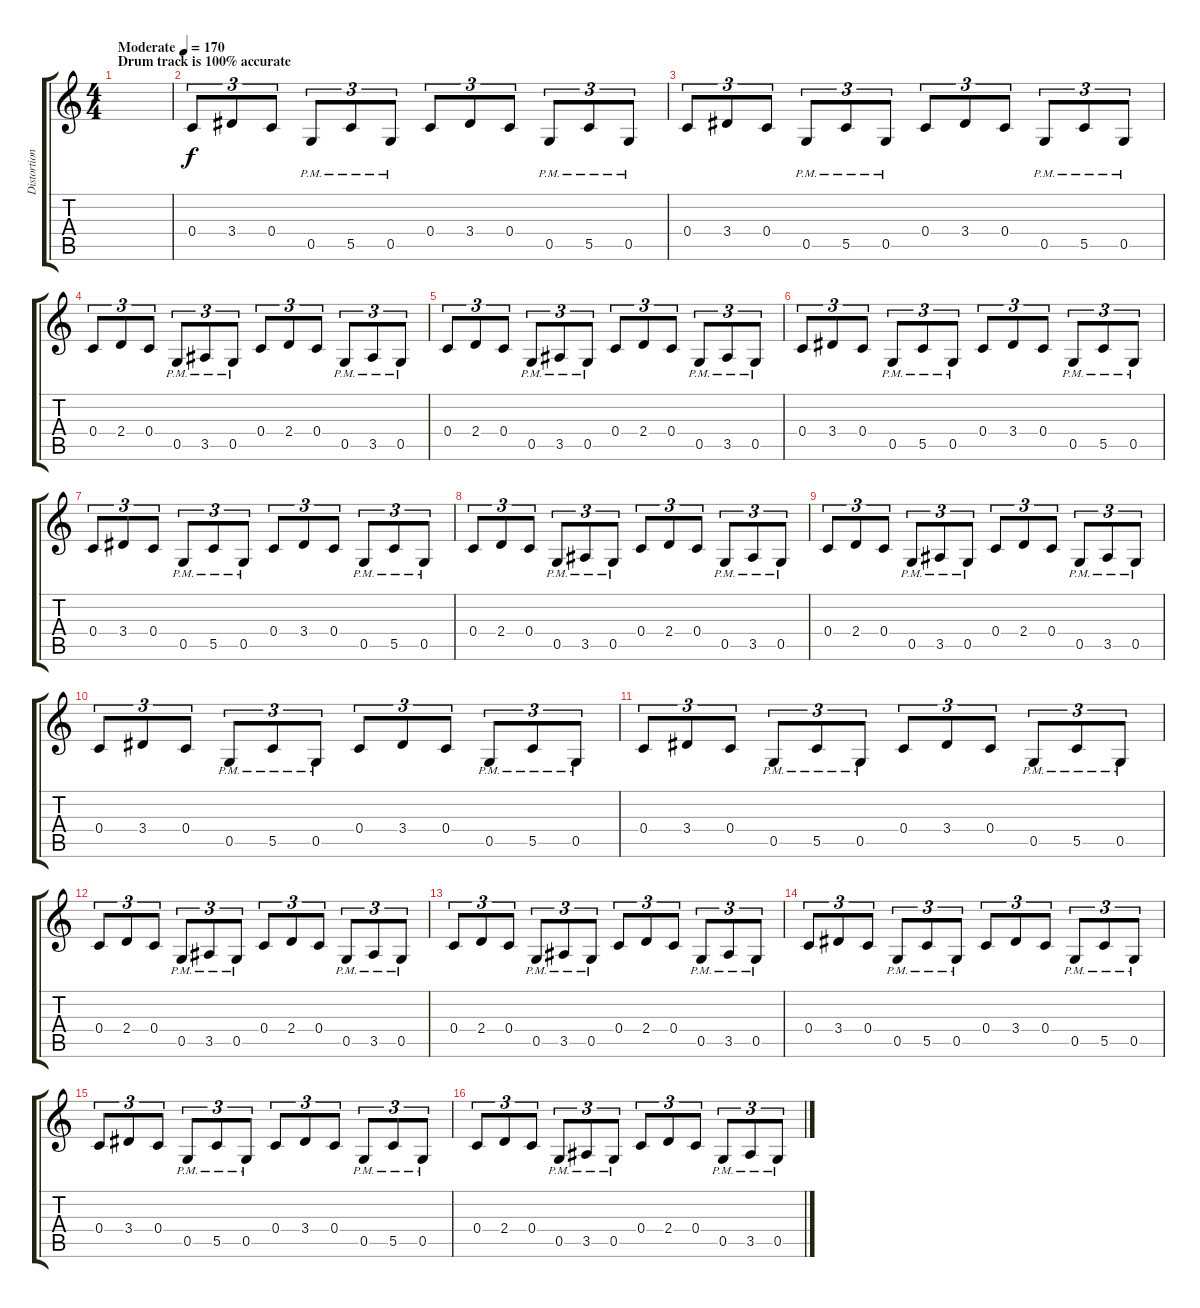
\track ("Distortion Guitar" "Distortion") {instrument distortionguitar}
\staff {score tabs}
\tuning (D4 A3 F3 C3 G2 D2) {hide}
\ts (4 4)
\section ("" "Drum track is 100% accurate")
\tempo (170 "Moderate")
\clef g2
\ks c
|
0.4.8{tu (3 2)} 3.4.8{tu (3 2)} 0.4.8{tu (3 2)} 0.5{pm}.8{tu (3 2)} 5.5{pm}.8{tu (3 2)} 0.5{pm}.8{tu (3 2)} 0.4.8{tu (3 2)} 3.4.8{tu (3 2)} 0.4.8{tu (3 2)} 0.5{pm}.8{tu (3 2)} 5.5{pm}.8{tu (3 2)} 0.5{pm}.8{tu (3 2)} |
0.4.8{tu (3 2)} 3.4.8{tu (3 2)} 0.4.8{tu (3 2)} 0.5{pm}.8{tu (3 2)} 5.5{pm}.8{tu (3 2)} 0.5{pm}.8{tu (3 2)} 0.4.8{tu (3 2)} 3.4.8{tu (3 2)} 0.4.8{tu (3 2)} 0.5{pm}.8{tu (3 2)} 5.5{pm}.8{tu (3 2)} 0.5{pm}.8{tu (3 2)} |
0.4.8{tu (3 2)} 2.4.8{tu (3 2)} 0.4.8{tu (3 2)} 0.5{pm}.8{tu (3 2)} 3.5{pm}.8{tu (3 2)} 0.5{pm}.8{tu (3 2)} 0.4.8{tu (3 2)} 2.4.8{tu (3 2)} 0.4.8{tu (3 2)} 0.5{pm}.8{tu (3 2)} 3.5{pm}.8{tu (3 2)} 0.5{pm}.8{tu (3 2)} |
0.4.8{tu (3 2)} 2.4.8{tu (3 2)} 0.4.8{tu (3 2)} 0.5{pm}.8{tu (3 2)} 3.5{pm}.8{tu (3 2)} 0.5{pm}.8{tu (3 2)} 0.4.8{tu (3 2)} 2.4.8{tu (3 2)} 0.4.8{tu (3 2)} 0.5{pm}.8{tu (3 2)} 3.5{pm}.8{tu (3 2)} 0.5{pm}.8{tu (3 2)} |
0.4.8{tu (3 2)} 3.4.8{tu (3 2)} 0.4.8{tu (3 2)} 0.5{pm}.8{tu (3 2)} 5.5{pm}.8{tu (3 2)} 0.5{pm}.8{tu (3 2)} 0.4.8{tu (3 2)} 3.4.8{tu (3 2)} 0.4.8{tu (3 2)} 0.5{pm}.8{tu (3 2)} 5.5{pm}.8{tu (3 2)} 0.5{pm}.8{tu (3 2)} |
0.4.8{tu (3 2)} 3.4.8{tu (3 2)} 0.4.8{tu (3 2)} 0.5{pm}.8{tu (3 2)} 5.5{pm}.8{tu (3 2)} 0.5{pm}.8{tu (3 2)} 0.4.8{tu (3 2)} 3.4.8{tu (3 2)} 0.4.8{tu (3 2)} 0.5{pm}.8{tu (3 2)} 5.5{pm}.8{tu (3 2)} 0.5{pm}.8{tu (3 2)} |
0.4.8{tu (3 2)} 2.4.8{tu (3 2)} 0.4.8{tu (3 2)} 0.5{pm}.8{tu (3 2)} 3.5{pm}.8{tu (3 2)} 0.5{pm}.8{tu (3 2)} 0.4.8{tu (3 2)} 2.4.8{tu (3 2)} 0.4.8{tu (3 2)} 0.5{pm}.8{tu (3 2)} 3.5{pm}.8{tu (3 2)} 0.5{pm}.8{tu (3 2)} |
0.4.8{tu (3 2)} 2.4.8{tu (3 2)} 0.4.8{tu (3 2)} 0.5{pm}.8{tu (3 2)} 3.5{pm}.8{tu (3 2)} 0.5{pm}.8{tu (3 2)} 0.4.8{tu (3 2)} 2.4.8{tu (3 2)} 0.4.8{tu (3 2)} 0.5{pm}.8{tu (3 2)} 3.5{pm}.8{tu (3 2)} 0.5{pm}.8{tu (3 2)} |
0.4.8{tu (3 2)} 3.4.8{tu (3 2)} 0.4.8{tu (3 2)} 0.5{pm}.8{tu (3 2)} 5.5{pm}.8{tu (3 2)} 0.5{pm}.8{tu (3 2)} 0.4.8{tu (3 2)} 3.4.8{tu (3 2)} 0.4.8{tu (3 2)} 0.5{pm}.8{tu (3 2)} 5.5{pm}.8{tu (3 2)} 0.5{pm}.8{tu (3 2)} |
0.4.8{tu (3 2)} 3.4.8{tu (3 2)} 0.4.8{tu (3 2)} 0.5{pm}.8{tu (3 2)} 5.5{pm}.8{tu (3 2)} 0.5{pm}.8{tu (3 2)} 0.4.8{tu (3 2)} 3.4.8{tu (3 2)} 0.4.8{tu (3 2)} 0.5{pm}.8{tu (3 2)} 5.5{pm}.8{tu (3 2)} 0.5{pm}.8{tu (3 2)} |
0.4.8{tu (3 2)} 2.4.8{tu (3 2)} 0.4.8{tu (3 2)} 0.5{pm}.8{tu (3 2)} 3.5{pm}.8{tu (3 2)} 0.5{pm}.8{tu (3 2)} 0.4.8{tu (3 2)} 2.4.8{tu (3 2)} 0.4.8{tu (3 2)} 0.5{pm}.8{tu (3 2)} 3.5{pm}.8{tu (3 2)} 0.5{pm}.8{tu (3 2)} |
0.4.8{tu (3 2)} 2.4.8{tu (3 2)} 0.4.8{tu (3 2)} 0.5{pm}.8{tu (3 2)} 3.5{pm}.8{tu (3 2)} 0.5{pm}.8{tu (3 2)} 0.4.8{tu (3 2)} 2.4.8{tu (3 2)} 0.4.8{tu (3 2)} 0.5{pm}.8{tu (3 2)} 3.5{pm}.8{tu (3 2)} 0.5{pm}.8{tu (3 2)} |
0.4.8{tu (3 2)} 3.4.8{tu (3 2)} 0.4.8{tu (3 2)} 0.5{pm}.8{tu (3 2)} 5.5{pm}.8{tu (3 2)} 0.5{pm}.8{tu (3 2)} 0.4.8{tu (3 2)} 3.4.8{tu (3 2)} 0.4.8{tu (3 2)} 0.5{pm}.8{tu (3 2)} 5.5{pm}.8{tu (3 2)} 0.5{pm}.8{tu (3 2)} |
0.4.8{tu (3 2)} 3.4.8{tu (3 2)} 0.4.8{tu (3 2)} 0.5{pm}.8{tu (3 2)} 5.5{pm}.8{tu (3 2)} 0.5{pm}.8{tu (3 2)} 0.4.8{tu (3 2)} 3.4.8{tu (3 2)} 0.4.8{tu (3 2)} 0.5{pm}.8{tu (3 2)} 5.5{pm}.8{tu (3 2)} 0.5{pm}.8{tu (3 2)} |
0.4.8{tu (3 2)} 2.4.8{tu (3 2)} 0.4.8{tu (3 2)} 0.5{pm}.8{tu (3 2)} 3.5{pm}.8{tu (3 2)} 0.5{pm}.8{tu (3 2)} 0.4.8{tu (3 2)} 2.4.8{tu (3 2)} 0.4.8{tu (3 2)} 0.5{pm}.8{tu (3 2)} 3.5{pm}.8{tu (3 2)} 0.5{pm}.8{tu (3 2)}
